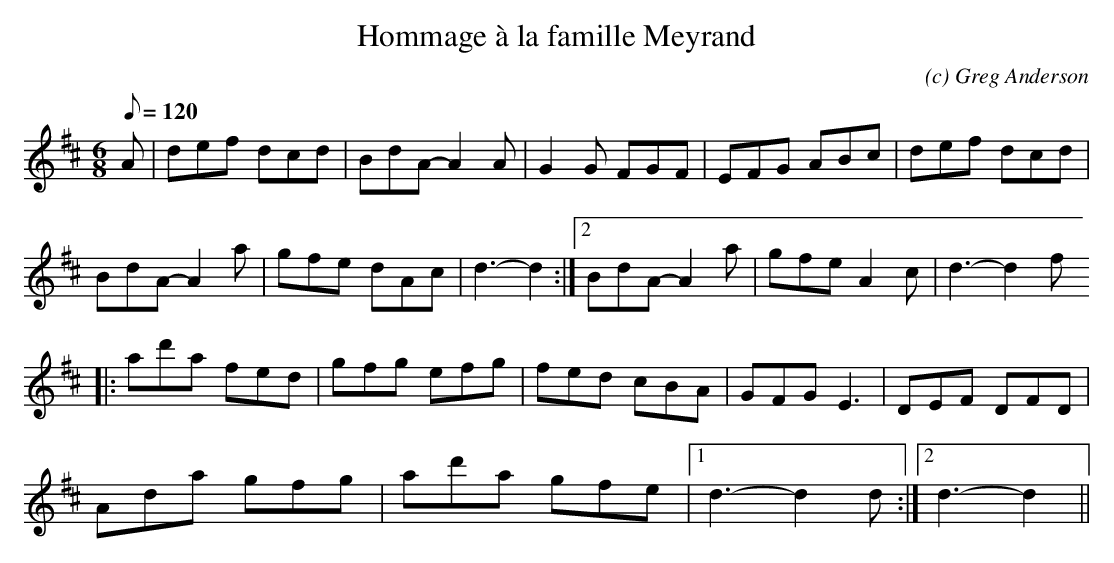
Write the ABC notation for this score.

X:1
T:Hommage à la famille Meyrand
M:6/8
L:1/8
Q:120
C:(c) Greg Anderson
K:D
A|def dcd|BdA- A2 A|G2 G FGF|EFG ABc|def dcd|
1BdA- A2 a|gfe dAc|d3- d2 :|2BdA- A2 a|gfe A2 c|d3- d2 f
|:ad'a fed|gfg efg|fed cBA|GFG E3|DEF DFD|
Ada gfg|ad'a gfe|1d3- d2 d:|2d3-d2 ||
